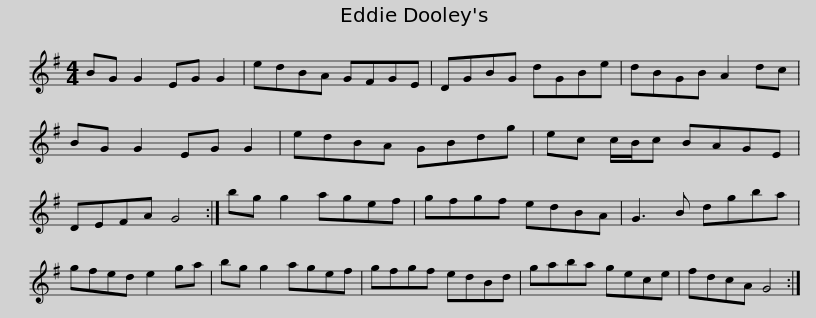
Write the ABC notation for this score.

X:1
L:1/8
M:4/4
I:linebreak $
K:G
V:1 treble
V:1
 BG G2 EG G2 | edBA GFGE | DGBG dGBe | dBGB A2 dc | BG G2 EG G2 | %5
 edBA GBdg |$ ec c/B/c BAGE | DEFA G4 :| bg g2 agef | gfgf edBA | %10
 G3 B dgba | gfed e2 ga |$ bg g2 agef | gfgf edBd | gaba gece | %15
 fdcA G4 :| %16
